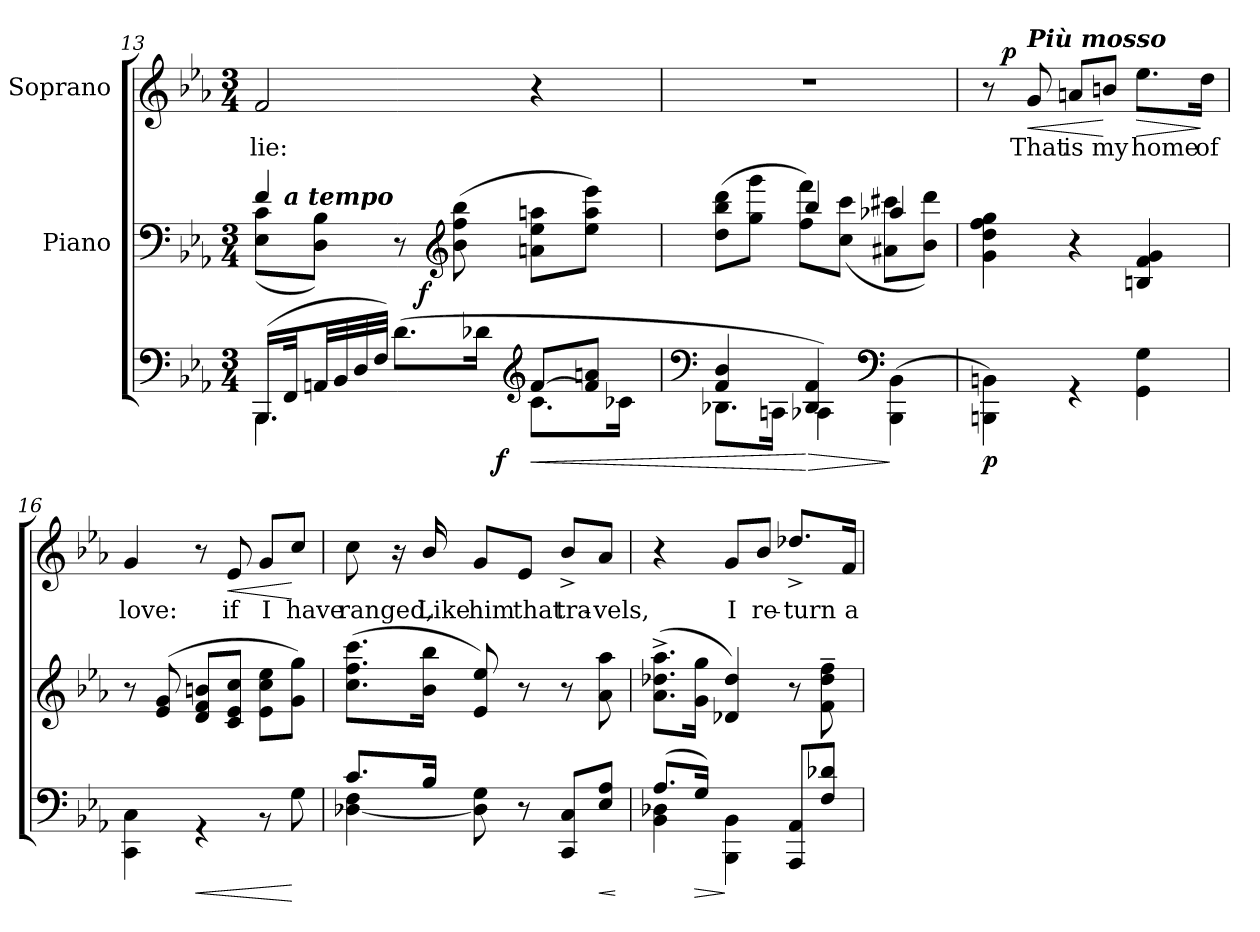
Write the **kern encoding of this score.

**kern	**dynam	**kern	**dynam	**kern	**text	**dynam
*part3	*part3	*part2	*part2	*part1	*part1	*part1
*staff3	*staff3	*staff2	*staff2	*staff1	*staff1	*staff1
*	*	*I"Piano	*	*I"Soprano	*	*
*clefF4	*	*clefF4	*	*clefG2	*	*
*k[b-e-a-]	*	*k[b-e-a-]	*	*k[b-e-a-]	*	*
*E-:	*	*E-:	*	*E-:	*	*
*M3/4	*	*M3/4	*	*M3/4	*	*
=13	=13	=13	=13	=13	=13	=13
*^	*	*^	*	*	*	*
!	!	!	!	!	!	!	!LO:LY:b:color=#000000	!
*	*^	*	*^	*^	*	*	*	*
(16.BBB-i/LL	4.BBB-i\	4ryy	.	4fi/	(8E-i\ 8ciL	4ryy	16.ryy	.	2fi/	lie:	.
!	!	!	!	!	!	!	!LO:TX:a:Bi:t=a tempo	!	!	!	!
32FFi/Jk	.	.	.	.	.	.	2ryy	.	.	.	.
32AAni/LL	.	.	.	.	8Di\ 8B-iJ)	.	.	.	.	.	.
32BB-i/	.	.	.	.	.	.	.	.	.	.	.
32Di/	.	.	.	.	.	.	.	.	.	.	.
32Fi/JJJ)	.	.	.	.	.	.	.	.	.	.	.
(8.di\L	.	8ryy	.	8r	8ryy	16ryy	.	.	.	.	.
.	.	.	.	.	.	512ryy	.	.	.	.	.
.	.	.	.	.	.	4ryy	.	f	.	.	.
*	*	*	*	*clefG2	*	*	*	*	*	*	*
.	8ryy	16ryy	.	(8b-i\ 8ffi 8bb-i	4.ryy	.	.	.	.	.	.
16d-Xi\Jk	.	32ryy	.	.	.	.	.	.	.	.	.
.	.	256..ryy	.	.	.	.	.	.	.	.	.
.	.	4ryy	f	.	.	.	.	.	.	.	.
*clefG2	*	*	*	*	*	*	*	*	*	*	*
!	!	!	!LO:HP:b	!	!	!	!	!	!	!	!
[8fi/L	8.ci\L	.	<	8ani\ 8ee-i 8aaniL	.	.	.	.	4r	.	.
.	.	.	.	.	.	8ryy	.	.	.	.	.
.	.	.	.	.	.	.	8ryy	.	.	.	.
8fi/] 8aniJ	.	.	.	8ee-i\ 8aai 8eee-iJ)	.	.	.	.	.	.	.
.	16c-Xi\Jk	.	.	.	.	.	.	.	.	.	.
.	.	.	.	.	.	32ryy	.	.	.	.	.
.	.	.	.	.	.	.	32ryy	.	.	.	.
.	.	.	.	.	.	64...ryy	.	.	.	.	.
.	.	64ryy	.	.	.	.	.	.	.	.	.
.	.	128ryy	.	.	.	.	.	.	.	.	.
.	.	1024ryy	.	.	.	.	.	.	.	.	.
!!LO:LB:g=z
=14	=14	=14	=14	=14	=14	=14	=14	=14	=14	=14	=14
!	!	!	!	!	!	!	!	!	!LO:N:vis=1	!	!
*	*v	*v	*	*	*	*	*	*	*	*	*
*	*	*	*	*v	*v	*v	*	*	*	*
4fi/ 4b-i	8.B-Xi\L	.	4ryy	(8ddi\ 8bb-i 8dddiL	.	2.r	.	.
.	.	.	.	8ggi\ 8gggiJ	.	.	.	.
.	16Ani\Jk	.	.	.	.	.	.	.
!	!	!LO:HP:n=1:b	!	!	!	!	!	!
4B-i/ 4fi	4A-Xi\)	[ >	4bb-i/	8ffi\ 8fffiL)	.	.	.	.
.	.	.	.	(8cci\ 8ccciJ	.	.	.	.
*clefF4	*	*	*	*	*	*	*	*
4ryy	(4BBB-i\ 4BB-i	]	4aa-Xi/	8a#Xi\ 8ccc#XiL	.	.	.	.
.	.	.	.	8b-i\ 8dddiJ)	.	.	.	.
=15	=15	=15	=15	=15	=15	=15	=15	=15
!LO:N:vis=1	!	!	!	!	!	!	!	!
*	*	*	*v	*v	*	*^	*	*
2.ryy	4BBBni\ 4BBni)	p	4gi\ 4ddi 4ffi 4ggi	.	8r	32.ryy	.	.
.	.	.	.	.	.	2ryy	.	p
!	!	!	!	!	!LO:TX:a:Bi:t=Più mosso	!	!	!
!	!	!	!	!	!	!	!LO:LY:b:color=#000000	!LO:HP:b
.	.	.	.	.	8gi/	.	That	<
!	!	!	!	!	!	!	!LO:LY:b:color=#000000	!
.	4r	.	4r	.	8ani/L	.	is	.
!	!	!	!	!	!	!	!LO:LY:b:color=#000000	!
.	.	.	.	.	8bni/J	.	my	[
!	!	!	!	!	!	!	!LO:LY:b:color=#000000	!LO:HP:b
.	4GGi\ 4Gi	.	4Bni/ 4fi 4gi	.	8.ee-i\L	.	home	>
.	.	.	.	.	.	8ryy	.	.
.	.	.	.	.	.	16ryy	.	.
!	!	!	!	!	!	!	!LO:LY:b:color=#000000	!
.	.	.	.	.	16ddi\Jk	.	of	]
.	.	.	.	.	.	64ryy	.	.
=16	=16	=16	=16	=16	=16	=16	=16	=16
!LO:N:vis=1	!	!	!	!	!	!	!	!
*	*	*	*	*	*v	*v	*	*
*	*	*	*	*	*^	*	*
!	!	!	!	!	!	!	!LO:LY:b:color=#000000	!
*	*	*	*	*	*v	*v	*	*
2.ryy	4CCi\ 4Ci	.	8r	.	4gi/	love:	.
.	.	.	(8e-i/ 8gi	.	.	.	.
!	!	!LO:HP:b	!	!	!	!	!
.	4r	<	8di/ 8fi 8bniL	.	8r	.	.
!	!	!	!	!	!	!LO:LY:b:color=#000000	!LO:HP:b
.	.	.	8ci/ 8e-i 8cciJ	.	8e-i/	if	<
!	!	!	!	!	!	!LO:LY:b:color=#000000	!
.	8r	.	8e-i\ 8cci 8ee-iL	.	8gi/L	I	.
!	!	!	!	!	!	!LO:LY:b:color=#000000	!
.	8Gi\	[	8gi\ 8ggiJ)	.	8cci/J	have	[
!!LO:LB:g=z
=17	=17	=17	=17	=17	=17	=17	=17
*	*	*	*^	*	*	*	*
!	!	!	!	!	!	!	!LO:LY:b:color=#000000	!
(8.ci/L	[4D-Xi\ 4Fi	.	(8.cci\ 8.ffi 8.ccciL	8ryy	.	8cci\	ranged,	.
*	*	*	*v	*v	*	*	*	*
.	.	.	.	.	16r	.	.
!	!	!	!	!	!	!LO:LY:b:color=#000000	!
16B-i/Jk	.	.	16b-i\ 16bb-iJk	.	16b-i/	Like	.
!	!	!	!	!	!	!LO:LY:b:color=#000000	!
8ryy)	8D-i\] 8Gi	.	8e-i/ 8ee-i)	.	8gi/L	him	.
!	!	!	!	!	!	!LO:LY:b:color=#000000	!
8r	8ryy	.	8r	.	8e-i/J	that	.
!	!	!	!	!	!	!LO:LY:b:color=#000000	!
8CCi/ 8CiL	8ryy	.	8r	.	8b-^i/L	tra-	.
!	!	!LO:HP:b	!	!	!	!	!
*	*	*	*^	*	*	*	*
!	!	!	!	!	!	!	!LO:LY:b:color=#000000	!
8E-i/ 8A-iJ	8ryy	<	8a-i\ 8aa-i	8ryy	.	8a-i/J	-vels,	.
*v	*v	*	*	*	*	*	*	*
*	*	*v	*v	*	*	*	*
.	[	.	.	.	.	.
=18	=18	=18	=18	=18	=18	=18
*^	*	*	*	*	*	*
(8.A-i/L	4BB-i\ 4D-Xi	.	(8.a-i\^ 8.dd-Xi^ 8.aa-i^L	.	4r	.	.
!	!	!LO:HP:b	!	!	!	!	!
16Gi/Jk)	.	>	16gi\ 16ggiJk	.	.	.	.
!	!	!	!	!	!	!LO:LY:b:color=#000000	!
8ryy	4BBB-i\ 4BB-i	]	4d-Xi/ 4dd-i)	.	8gi/L	I	.
!	!	!	!	!	!	!LO:LY:b:color=#000000	!
8ryy	.	.	.	.	8b-i/J	re-	.
!	!	!	!	!	!	!LO:LY:b:color=#000000	!
8ryy	8AAA-i/ 8AA-iL	.	8r	.	8.dd-X^i/L	-turn	.
8ryy	8Fi\ 8d-XiJ	.	8fi\~ 8dd-i~ 8ffi~	.	.	.	.
!	!	!	!	!	!	!LO:LY:b:color=#000000	!
.	.	.	.	.	16fi/Jk	a-	.
*v	*v	*	*	*	*	*	*
=	=	=	=	=	=	=
*-	*-	*-	*-	*-	*-	*-
